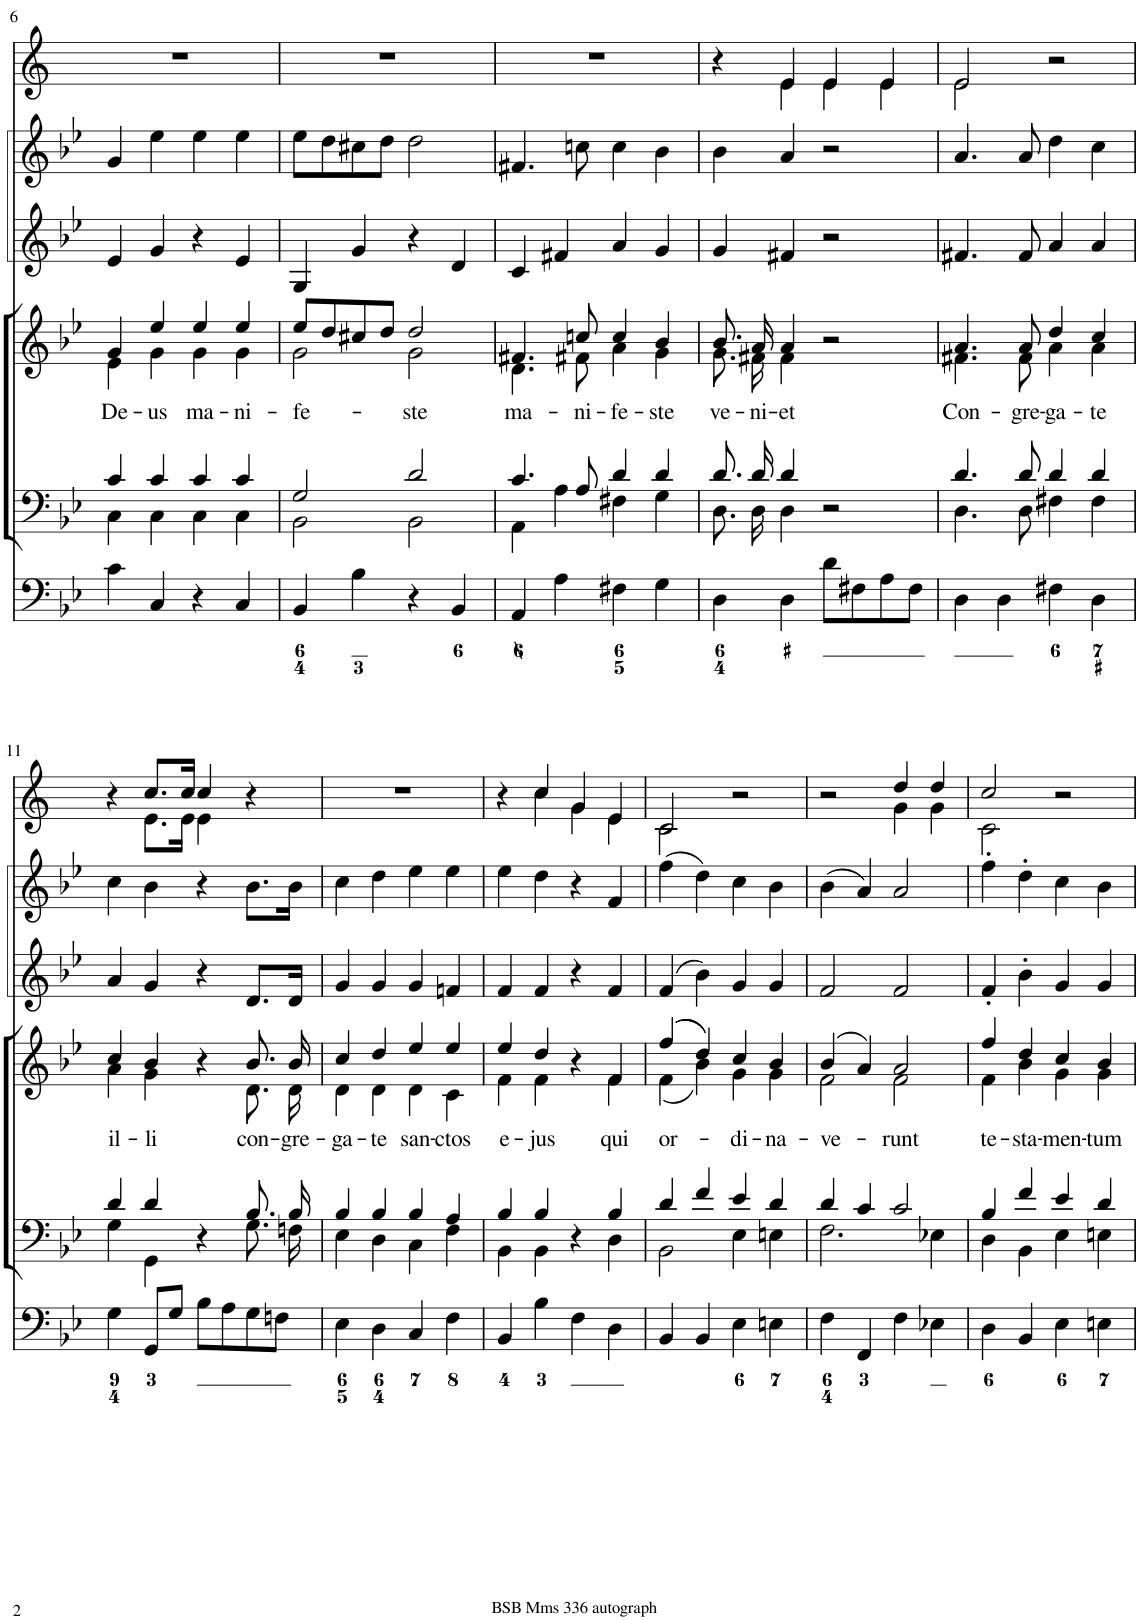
**kern	**kern	**kern	**text	**kern	**kern	**kern
*part6	*part5	*part4	*part4	*part3	*part2	*part1
*staff6	*staff5	*staff4	*staff4	*staff3	*staff2	*staff1
*I"Organ	*I"Voice	*I"Voice	*	*I"Violino 2	*I"Violino 1	*I"Clarini in B[b]
*	*	*	*	*I'Vln	*I'Vln	*
!!LO:PB:g=z
*clefF4	*clefF4	*clefG2	*	*clefG2	*clefG2	*clefG2
*	*	*	*	*	*	*Trd1c2
*k[b-e-]	*k[b-e-]	*k[b-e-]	*	*k[b-e-]	*k[b-e-]	*k[]
*M2/2	*M2/2	*M2/2	*	*M2/2	*M2/2	*M2/2
*met(c|)	*met(c|)	*met(c|)	*	*met(c|)	*met(c|)	*met(c|)
=6	=6	=6	=6	=6	=6	=6
*	*^	*	*	*	*	*
!	!	!	!	!LO:LY:b	!	!	!
*	*	*	*^	*	*	*	*
4c\	4c/	4C\	4g/	4e-\	De-	4e-/	4g/	1r
!	!	!	!	!	!LO:LY:b	!	!	!
4C/	4c/	4C\	4ee-/	4g\	-us	4g/	4ee-\	.
!	!	!	!	!	!LO:LY:b	!	!	!
4r	4c/	4C\	4ee-/	4g\	ma-	4r	4ee-\	.
!	!	!	!	!	!LO:LY:b	!	!	!
4C/	4c/	4C\	4ee-/	4g\	-ni-	4e-/	4ee-\	.
=7	=7	=7	=7	=7	=7	=7	=7	=7
!	!	!	!	!	!LO:LY:b	!	!	!
4BB-/	2G/	2BB-\	8ee-/L	2g\	-fe-	4G/	8ee-\L	1r
.	.	.	8dd/	.	.	.	8dd\	.
4B-\	.	.	8cc#X/	.	.	4g/	8cc#X\	.
.	.	.	8dd/J	.	.	.	8dd\J	.
!	!	!	!	!	!LO:LY:b	!	!	!
4r	2d/	2BB-\	2dd/	2g\	-ste	4r	2dd\	.
4BB-/	.	.	.	.	.	4d/	.	.
=8	=8	=8	=8	=8	=8	=8	=8	=8
!	!	!	!	!	!LO:LY:b	!	!	!
4AA/	4.c/	4AA\	4.f#X/	4.d\	ma-	4c/	4.f#X/	1r
4A\	.	4A\	.	.	.	4f#X/	.	.
!	!	!	!	!	!LO:LY:b	!	!	!
.	8A/	.	8ccn/	8f#X\	-ni-	.	8ccn\	.
!	!	!	!	!	!LO:LY:b	!	!	!
4F#X\	4d/	4F#X\	4cc/	4a\	-fe-	4a/	4cc\	.
!	!	!	!	!	!LO:LY:b	!	!	!
4G\	4d/	4G\	4b-/	4g\	-ste	4g/	4b-\	.
=9	=9	=9	=9	=9	=9	=9	=9	=9
!	!	!	!	!	!LO:LY:b	!	!	!
*	*	*	*	*	*	*	*	*^
4D\	8.d/L	8.D\L	8.b-/	8.g\	ve-	4g/	4b-\	4r	4ryy
!	!	!	!	!	!LO:LY:b	!	!	!	!
.	16d/Jk	16D\Jk	16a/	16f#X\	-ni-	.	.	.	.
!	!	!	!	!	!LO:LY:b	!	!	!	!
4D\	4d/	4D\	4a/	4f#\	-et	4f#X/	4a/	4e/	4e\
8d\L	2r	2ryy	2r	2ryy	.	2r	2r	4e/	4e\
8F#X\	.	.	.	.	.	.	.	.	.
8A\	.	.	.	.	.	.	.	4e/	4e\
8F#\J	.	.	.	.	.	.	.	.	.
=10	=10	=10	=10	=10	=10	=10	=10	=10	=10
!	!	!	!	!	!LO:LY:b	!	!	!	!
4D\	4.d/	4.D\	4.a/	4.f#X\	Con-	4.f#X/	4.a/	2e/	2e\
4D\	.	.	.	.	.	.	.	.	.
!	!	!	!	!	!LO:LY:b	!	!	!	!
.	8d/	8D\	8a/	8f#\	-gre-	8f#/	8a/	.	.
!	!	!	!	!	!LO:LY:b	!	!	!	!
4F#X\	4d/	4F#X\	4dd/	4a\	-ga-	4a/	4dd\	2r	2ryy
!	!	!	!	!	!LO:LY:b	!	!	!	!
4D\	4d/	4F#\	4cc/	4a\	-te	4a/	4cc\	.	.
!!LO:LB:g=z	!!
=11	=11	=11	=11	=11	=11	=11	=11	=11	=11
!	!	!	!	!	!LO:LY:b	!	!	!	!
4G\	4d/	4G\	4cc/	4a\	il-	4a/	4cc\	4r	4ryy
!	!	!	!	!	!LO:LY:b	!	!	!	!
8GG/L	4d/	4GG\	4b-/	4g\	-li	4g/	4b-\	8.cc/L	8.e\L
8G/J	.	.	.	.	.	.	.	.	.
.	.	.	.	.	.	.	.	16cc/Jk	16e\Jk
8B-\L	4r	4ryy	4r	4ryy	.	4r	4r	4cc/	4e\
8A\	.	.	.	.	.	.	.	.	.
!	!	!	!	!	!LO:LY:b	!	!	!	!
8G\	8.B-/L	8.G\L	8.b-/	8.d\	con-	8.d/L	8.b-\L	4r	4ryy
8Fn\J	.	.	.	.	.	.	.	.	.
!	!	!	!	!	!LO:LY:b	!	!	!	!
.	16B-/Jk	16Fn\Jk	16b-/	16d\	-gre-	16d/Jk	16b-\Jk	.	.
*	*	*	*	*	*	*	*	*v	*v
=12	=12	=12	=12	=12	=12	=12	=12	=12
!	!	!	!	!	!LO:LY:b	!	!	!
4E-\	4B-/	4E-\	4cc/	4d\	-ga-	4g/	4cc\	1r
!	!	!	!	!	!LO:LY:b	!	!	!
4D\	4B-/	4D\	4dd/	4d\	-te	4g/	4dd\	.
!	!	!	!	!	!LO:LY:b	!	!	!
4C/	4B-/	4C\	4ee-/	4d\	san-	4g/	4ee-\	.
!	!	!	!	!	!LO:LY:b	!	!	!
4F\	4A/	4F\	4ee-/	4c\	-ctos	4fn/	4ee-\	.
=13	=13	=13	=13	=13	=13	=13	=13	=13
!	!	!	!	!	!LO:LY:b	!	!	!
*	*	*	*	*	*	*	*	*^
4BB-/	4B-/	4BB-\	4ee-/	4f\	e-	4f/	4ee-\	4r	4ryy
!	!	!	!	!	!LO:LY:b	!	!	!	!
4B-\	4B-/	4BB-\	4dd/	4f\	-jus	4f/	4dd\	4cc/	4cc\
4F\	4r	4ryy	4r	4ryy	.	4r	4r	4g/	4g\
!	!	!	!	!	!LO:LY:b	!	!	!	!
4D\	4B-/	4D\	4f/	4f\	qui	4f/	4f/	4e/	4e\
=14	=14	=14	=14	=14	=14	=14	=14	=14	=14
!	!	!	!	!	!LO:LY:b	!	!	!	!
4BB-/	4d/	2BB-\	((4ff/	(4f\	or-	(4f/	(4ff\	2c/	2c\
4BB-/	4f/	.	4dd/))	4b-\)	.	4b-\)	4dd\)	.	.
!	!	!	!	!	!LO:LY:b	!	!	!	!
4E-\	4e-/	4E-\	4cc/	4g\	-di-	4g/	4cc\	2r	2ryy
!	!	!	!	!	!LO:LY:b	!	!	!	!
4En\	4d/	4En\	4b-/	4g\	-na-	4g/	4b-\	.	.
=15	=15	=15	=15	=15	=15	=15	=15	=15	=15
!	!	!	!	!	!LO:LY:b	!	!	!	!
4F\	4d/	2.F\	(4b-/	2f\	-ve-	2f/	(4b-\	2r	2ryy
4FF/	4c/	.	4a/)	.	.	.	4a/)	.	.
!	!	!	!	!	!LO:LY:b	!	!	!	!
4F\	2c/	.	2a/	2f\	-runt	2f/	2a/	4dd/	4g\
4E-X\	.	4E-X\	.	.	.	.	.	4dd/	4g\
=16	=16	=16	=16	=16	=16	=16	=16	=16	=16
!	!	!	!	!	!LO:LY:b	!	!	!	!
4D\	4B-/	4D\	4ff/	4f\	te-	4f'/	4ff'\	2cc/	2c\
!	!	!	!	!	!LO:LY:b	!	!	!	!
4BB-/	4f/	4BB-\	4dd/	4b-\	-sta-	4b-'\	4dd'\	.	.
!	!	!	!	!	!LO:LY:b	!	!	!	!
4E-\	4e-/	4E-\	4cc/	4g\	-men-	4g/	4cc\	2r	2ryy
!	!	!	!	!	!LO:LY:b	!	!	!	!
4En\	4d/	4En\	4b-/	4g\	-tum	4g/	4b-\	.	.
*	*v	*v	*	*	*	*	*	*v	*v
*	*	*v	*v	*	*	*	*
=	=	=	=	=	=	=
*-	*-	*-	*-	*-	*-	*-
